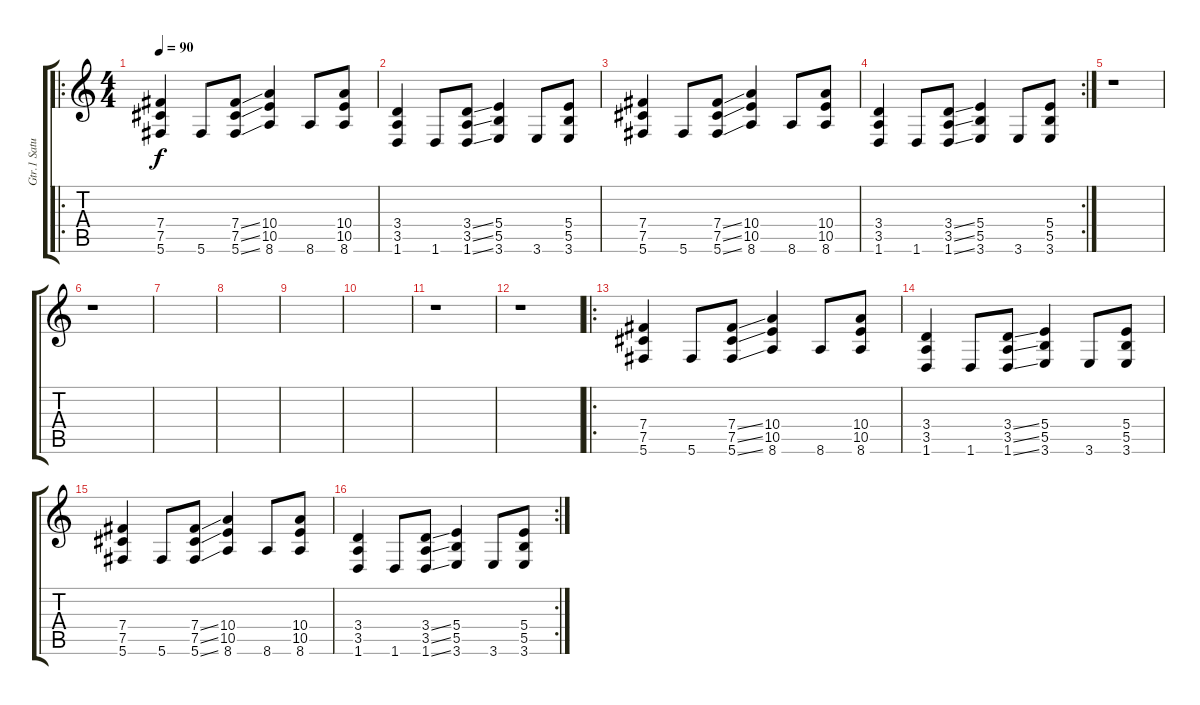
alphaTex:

\track ("Gtr.1 Saturation" "Gtr.1 Satu") {instrument overdrivenguitar}
\staff {score tabs}
\tuning (Db4 Ab3 E3 B2 Gb2 Db2) {hide}
\ro
\ts (4 4)
\tempo 90
\clef g2
\ks c
(7.4 7.5 5.6).4{dy f} 5.6.8 (7.4{ss} 7.5{ss} 5.6{ss}).8 (10.4 10.5 8.6).4 8.6.8 (10.4 10.5 8.6).8 |
(3.4 3.5 1.6).4 1.6.8 (3.4{ss} 3.5{ss} 1.6{ss}).8 (5.4 5.5 3.6).4 3.6.8 (5.4 5.5 3.6).8 |
(7.4 7.5 5.6).4 5.6.8 (7.4{ss} 7.5{ss} 5.6{ss}).8 (10.4 10.5 8.6).4 8.6.8 (10.4 10.5 8.6).8 |
\rc 2
(3.4 3.5 1.6).4 1.6.8 (3.4{ss} 3.5{ss} 1.6{ss}).8 (5.4 5.5 3.6).4 3.6.8 (5.4 5.5 3.6).8 |
r.1 |
r.1 |
|
|
|
|
r.1 |
r.1 |
\ro
(7.4 7.5 5.6).4 5.6.8 (7.4{ss} 7.5{ss} 5.6{ss}).8 (10.4 10.5 8.6).4 8.6.8 (10.4 10.5 8.6).8 |
(3.4 3.5 1.6).4 1.6.8 (3.4{ss} 3.5{ss} 1.6{ss}).8 (5.4 5.5 3.6).4 3.6.8 (5.4 5.5 3.6).8 |
(7.4 7.5 5.6).4 5.6.8 (7.4{ss} 7.5{ss} 5.6{ss}).8 (10.4 10.5 8.6).4 8.6.8 (10.4 10.5 8.6).8 |
\rc 2
(3.4 3.5 1.6).4 1.6.8 (3.4{ss} 3.5{ss} 1.6{ss}).8 (5.4 5.5 3.6).4 3.6.8 (5.4 5.5 3.6).8
